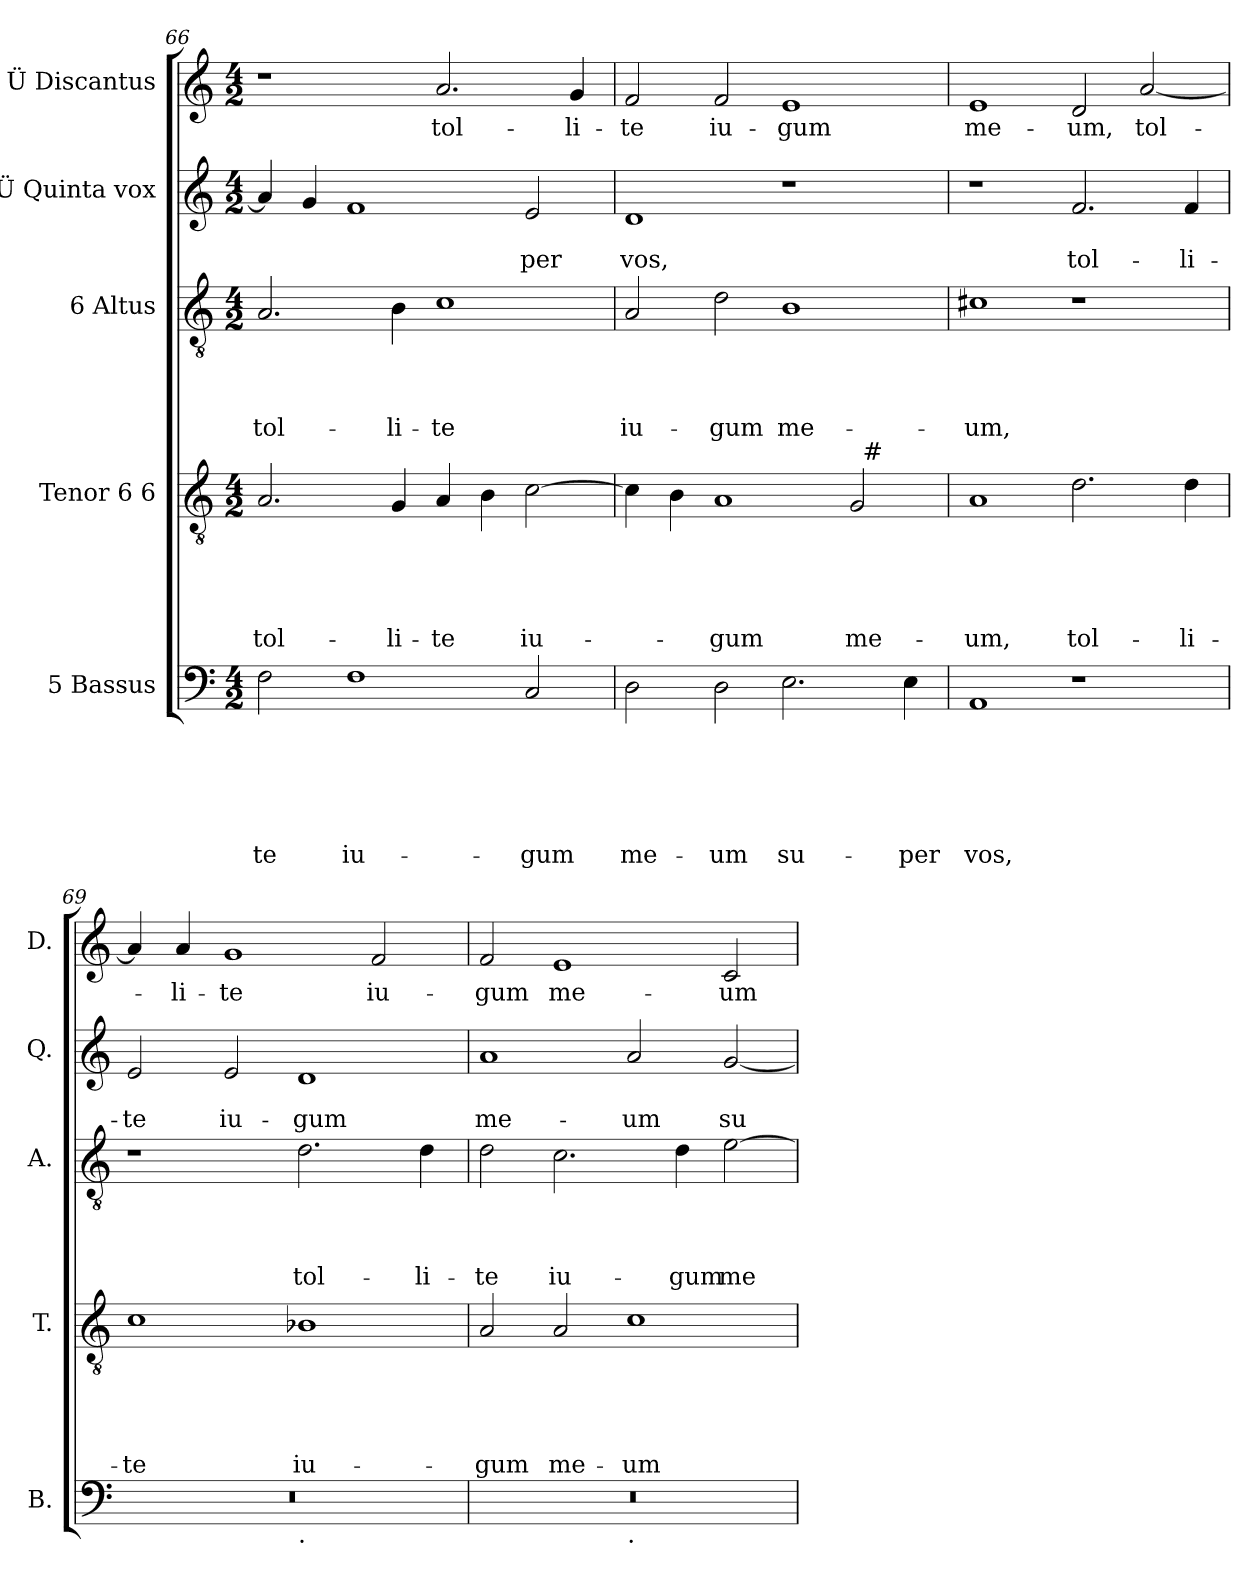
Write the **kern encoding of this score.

**kern	**text	**text	**text	**text	**text	**text	**kern	**text	**text	**text	**text	**text	**kern	**text	**text	**text	**text	**kern	**text	**text	**kern	**text
*part5	*part5	*part5	*part5	*part5	*part5	*part5	*part4	*part4	*part4	*part4	*part4	*part4	*part3	*part3	*part3	*part3	*part3	*part2	*part2	*part2	*part1	*part1
*staff5	*staff5	*staff5	*staff5	*staff5	*staff5	*staff5	*staff4	*staff4	*staff4	*staff4	*staff4	*staff4	*staff3	*staff3	*staff3	*staff3	*staff3	*staff2	*staff2	*staff2	*staff1	*staff1
*I"5 Bassus	*	*	*	*	*	*	*I"Tenor 6 6	*	*	*	*	*	*I"6 Altus	*	*	*	*	*I"Ü Quinta vox	*	*	*I"Ü Discantus	*
*I'B.	*	*	*	*	*	*	*I'T.	*	*	*	*	*	*I'A.	*	*	*	*	*I'Q.	*	*	*I'D.	*
*clefF4	*	*	*	*	*	*	*clefGv2	*	*	*	*	*	*clefGv2	*	*	*	*	*clefG2	*	*	*clefG2	*
*k[]	*	*	*	*	*	*	*k[]	*	*	*	*	*	*k[]	*	*	*	*	*k[]	*	*	*k[]	*
*C:	*	*	*	*	*	*	*C:	*	*	*	*	*	*C:	*	*	*	*	*C:	*	*	*C:	*
*M4/2	*	*	*	*	*	*	*M4/2	*	*	*	*	*	*M4/2	*	*	*	*	*M4/2	*	*	*M4/2	*
=66	=66	=66	=66	=66	=66	=66	=66	=66	=66	=66	=66	=66	=66	=66	=66	=66	=66	=66	=66	=66	=66	=66
!	!	!	!	!	!	!LO:LY:b	!	!	!	!	!	!LO:LY:b	!	!	!	!	!LO:LY:b	!	!	!	!	!
2F\	.	.	.	.	.	-te	2.A/	.	.	.	.	tol-	2.A/	.	.	.	tol-	4a/]	.	.	1r	.
.	.	.	.	.	.	.	.	.	.	.	.	.	.	.	.	.	.	4g/	.	.	.	.
!	!	!	!	!	!	!LO:LY:b	!	!	!	!	!	!	!	!	!	!	!	!	!	!	!	!
1F	.	.	.	.	.	iu-	.	.	.	.	.	.	.	.	.	.	.	1f	.	.	.	.
!	!	!	!	!	!	!	!	!	!	!	!	!LO:LY:b	!	!	!	!	!LO:LY:b	!	!	!	!	!
.	.	.	.	.	.	.	4G/	.	.	.	.	-li-	4B\	.	.	.	-li-	.	.	.	.	.
!	!	!	!	!	!	!	!	!	!	!	!	!LO:LY:b	!	!	!	!	!LO:LY:b	!	!	!	!	!LO:LY:b
.	.	.	.	.	.	.	4A/	.	.	.	.	-te	1c	.	.	.	-te	.	.	.	2.a/	tol-
.	.	.	.	.	.	.	4B\	.	.	.	.	.	.	.	.	.	.	.	.	.	.	.
!	!	!	!	!	!	!LO:LY:b	!	!	!	!	!	!LO:LY:b	!	!	!	!	!	!	!	!LO:LY:b	!	!
2C/	.	.	.	.	.	-gum	[>2c\	.	.	.	.	iu-	.	.	.	.	.	2e/	.	-per	.	.
!	!	!	!	!	!	!	!	!	!	!	!	!	!	!	!	!	!	!	!	!	!	!LO:LY:b
.	.	.	.	.	.	.	.	.	.	.	.	.	.	.	.	.	.	.	.	.	4g/	-li-
=67	=67	=67	=67	=67	=67	=67	=67	=67	=67	=67	=67	=67	=67	=67	=67	=67	=67	=67	=67	=67	=67	=67
!	!	!	!	!	!	!LO:LY:b	!	!	!	!	!	!	!	!	!	!	!LO:LY:b	!	!	!LO:LY:b	!	!LO:LY:b
*	*	*	*	*	*	*	*^	*	*	*	*	*	*	*	*	*	*	*	*	*	*	*
2D\	.	.	.	.	.	me-	4c\]	1ryy	.	.	.	.	.	2A/	.	.	.	iu-	1d	.	vos,	2f/	-te
.	.	.	.	.	.	.	4B\	.	.	.	.	.	.	.	.	.	.	.	.	.	.	.	.
!	!	!	!	!	!	!LO:LY:b	!	!	!	!	!	!	!LO:LY:b	!	!	!	!	!LO:LY:b	!	!	!	!	!LO:LY:b
2D\	.	.	.	.	.	-um	1A	.	.	.	.	.	-gum	2d\	.	.	.	-gum	.	.	.	2f/	iu-
!	!	!	!	!	!	!LO:LY:b	!	!	!	!	!	!	!	!	!	!	!	!LO:LY:b	!	!	!	!	!LO:LY:b
2.E\	.	.	.	.	.	su-	.	2ryy	.	.	.	.	.	1B	.	.	.	me-	1r	.	.	1e	-gum
!	!	!	!	!	!	!	!	!	!	!	!	!	!LO:LY:b	!	!	!	!	!	!	!	!	!	!
.	.	.	.	.	.	.	2G/	32ryy	.	.	.	.	me-	.	.	.	.	.	.	.	.	.	.
!	!	!	!	!	!	!	!	!LO:TX:a:t=#	!	!	!	!	!	!	!	!	!	!	!	!	!	!	!
.	.	.	.	.	.	.	.	4...ryy	.	.	.	.	.	.	.	.	.	.	.	.	.	.	.
!	!	!	!	!	!	!LO:LY:b	!	!	!	!	!	!	!	!	!	!	!	!	!	!	!	!	!
4E\	.	.	.	.	.	-per	.	.	.	.	.	.	.	.	.	.	.	.	.	.	.	.	.
!!LO:LB:g=z
=68	=68	=68	=68	=68	=68	=68	=68	=68	=68	=68	=68	=68	=68	=68	=68	=68	=68	=68	=68	=68	=68	=68	=68
!	!	!	!	!	!	!LO:LY:b	!	!	!	!	!	!	!LO:LY:b	!	!	!	!	!LO:LY:b	!	!	!	!	!LO:LY:b
*	*	*	*	*	*	*	*v	*v	*	*	*	*	*	*	*	*	*	*	*	*	*	*	*
1AA	.	.	.	.	.	vos,	1A	.	.	.	.	-um,	1c#X	.	.	.	-um,	1r	.	.	1e	me-
!	!	!	!	!	!	!	!	!	!	!	!	!LO:LY:b	!	!	!	!	!	!	!	!LO:LY:b	!	!LO:LY:b
1r	.	.	.	.	.	.	2.d\	.	.	.	.	tol-	1r	.	.	.	.	2.f/	.	tol-	2d/	-um,
!	!	!	!	!	!	!	!	!	!	!	!	!	!	!	!	!	!	!	!	!	!	!LO:LY:b
.	.	.	.	.	.	.	.	.	.	.	.	.	.	.	.	.	.	.	.	.	[<2a/	tol-
!	!	!	!	!	!	!	!	!	!	!	!	!LO:LY:b	!	!	!	!	!	!	!	!LO:LY:b	!	!
.	.	.	.	.	.	.	4d\	.	.	.	.	-li-	.	.	.	.	.	4f/	.	-li-	.	.
=69	=69	=69	=69	=69	=69	=69	=69	=69	=69	=69	=69	=69	=69	=69	=69	=69	=69	=69	=69	=69	=69	=69
!	!	!	!	!	!	!	!	!	!	!	!	!LO:LY:b	!	!	!	!	!	!	!	!LO:LY:b	!	!
*^	*	*	*	*	*	*	*	*	*	*	*	*	*	*	*	*	*	*	*	*	*	*
0r	1ryy	.	.	.	.	.	.	1c	.	.	.	.	-te	1r	.	.	.	.	2e/	.	-te	4a/]	.
!	!	!	!	!	!	!	!	!	!	!	!	!	!	!	!	!	!	!	!	!	!	!	!LO:LY:b
.	.	.	.	.	.	.	.	.	.	.	.	.	.	.	.	.	.	.	.	.	.	4a/	-li-
!	!	!	!	!	!	!	!	!	!	!	!	!	!	!	!	!	!	!	!	!	!LO:LY:b	!	!LO:LY:b
.	.	.	.	.	.	.	.	.	.	.	.	.	.	.	.	.	.	.	2e/	.	iu-	1g	-te
!	!LO:TX:b:t=.	!	!	!	!	!	!	!	!	!	!	!	!	!	!	!	!	!	!	!	!	!	!
!	!	!	!	!	!	!	!	!	!	!	!	!	!LO:LY:b	!	!	!	!	!LO:LY:b	!	!	!LO:LY:b	!	!
.	1ryy	.	.	.	.	.	.	1B-X	.	.	.	.	iu-	2.d\	.	.	.	tol-	1d	.	-gum	.	.
!	!	!	!	!	!	!	!	!	!	!	!	!	!	!	!	!	!	!	!	!	!	!	!LO:LY:b
.	.	.	.	.	.	.	.	.	.	.	.	.	.	.	.	.	.	.	.	.	.	2f/	iu-
!	!	!	!	!	!	!	!	!	!	!	!	!	!	!	!	!	!	!LO:LY:b	!	!	!	!	!
.	.	.	.	.	.	.	.	.	.	.	.	.	.	4d\	.	.	.	-li-	.	.	.	.	.
=70	=70	=70	=70	=70	=70	=70	=70	=70	=70	=70	=70	=70	=70	=70	=70	=70	=70	=70	=70	=70	=70	=70	=70
!	!	!	!	!	!	!	!	!	!	!	!	!	!LO:LY:b	!	!	!	!	!LO:LY:b	!	!	!LO:LY:b	!	!LO:LY:b
0r	1ryy	.	.	.	.	.	.	2A/	.	.	.	.	-gum	2d\	.	.	.	-te	1a	.	me-	2f/	-gum
!	!	!	!	!	!	!	!	!	!	!	!	!	!LO:LY:b	!	!	!	!	!LO:LY:b	!	!	!	!	!LO:LY:b
.	.	.	.	.	.	.	.	2A/	.	.	.	.	me-	2.c\	.	.	.	iu-	.	.	.	1e	me-
!	!LO:TX:b:t=.	!	!	!	!	!	!	!	!	!	!	!	!	!	!	!	!	!	!	!	!	!	!
!	!	!	!	!	!	!	!	!	!	!	!	!	!LO:LY:b	!	!	!	!	!	!	!	!LO:LY:b	!	!
.	1ryy	.	.	.	.	.	.	1c	.	.	.	.	-um	.	.	.	.	.	2a/	.	-um	.	.
!	!	!	!	!	!	!	!	!	!	!	!	!	!	!	!	!	!	!LO:LY:b	!	!	!	!	!
.	.	.	.	.	.	.	.	.	.	.	.	.	.	4d\	.	.	.	-gum	.	.	.	.	.
!	!	!	!	!	!	!	!	!	!	!	!	!	!	!	!	!	!	!LO:LY:b	!	!	!LO:LY:b	!	!LO:LY:b
.	.	.	.	.	.	.	.	.	.	.	.	.	.	[>2e\	.	.	.	me-	[<2g/	.	su-	2c/	-um
*v	*v	*	*	*	*	*	*	*	*	*	*	*	*	*	*	*	*	*	*	*	*	*	*
=	=	=	=	=	=	=	=	=	=	=	=	=	=	=	=	=	=	=	=	=	=	=
*-	*-	*-	*-	*-	*-	*-	*-	*-	*-	*-	*-	*-	*-	*-	*-	*-	*-	*-	*-	*-	*-	*-
